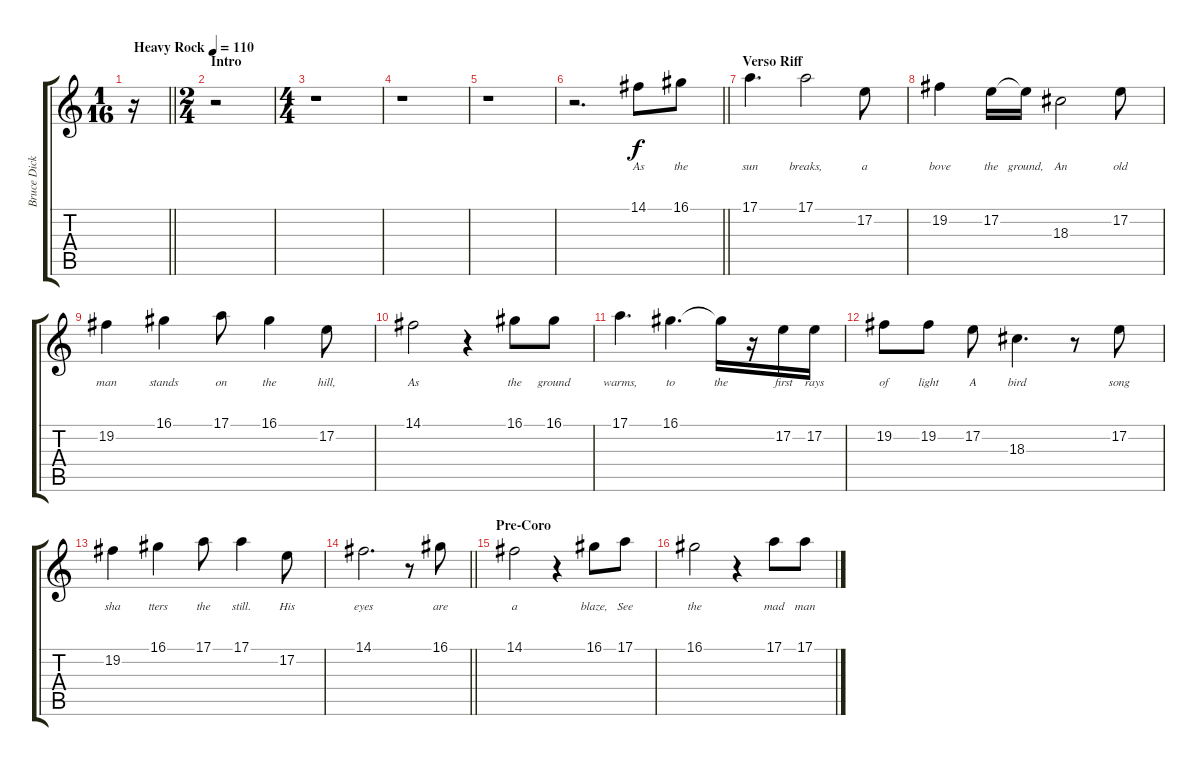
\track ("Bruce Dickinson" "Bruce Dick") {instrument lead2sawtooth}
\staff {score tabs}
\tuning (E4 B3 G3 D3 A2 E2) {hide}
\ts (1 16)
\tempo (110 "Heavy Rock")
\clef g2
\barLineRight lightlight
\ks c
r.16{dy f instrument lead2sawtooth} |
\ts (2 4)
\section ("" "Intro")
r.2 |
\ts (4 4)
r.1 |
r.1 |
r.1 |
\barLineRight lightlight
r.2{d} 14.1.8{lyrics (0 "As") lyrics (1 "") lyrics (2 "") lyrics (3 "") lyrics (4 "")} 16.1.8{lyrics (0 "the") lyrics (1 "") lyrics (2 "") lyrics (3 "") lyrics (4 "")} |
\section ("" "Verso Riff")
17.1.4{d lyrics (0 "sun") lyrics (1 "") lyrics (2 "") lyrics (3 "") lyrics (4 "")} 17.1.2{lyrics (0 "breaks,") lyrics (1 "") lyrics (2 "") lyrics (3 "") lyrics (4 "")} 17.2.8{lyrics (0 "a") lyrics (1 "") lyrics (2 "") lyrics (3 "") lyrics (4 "")} |
19.2.4{lyrics (0 "bove") lyrics (1 "") lyrics (2 "") lyrics (3 "") lyrics (4 "")} 17.2.16{lyrics (0 "the") lyrics (1 "") lyrics (2 "") lyrics (3 "") lyrics (4 "")} 17.2{t}.16{lyrics (0 "ground,") lyrics (1 "") lyrics (2 "") lyrics (3 "") lyrics (4 "")} 18.3.2{lyrics (0 "An") lyrics (1 "") lyrics (2 "") lyrics (3 "") lyrics (4 "")} 17.2.8{lyrics (0 "old") lyrics (1 "") lyrics (2 "") lyrics (3 "") lyrics (4 "")} |
19.2.4{lyrics (0 "man") lyrics (1 "") lyrics (2 "") lyrics (3 "") lyrics (4 "")} 16.1.4{lyrics (0 "stands") lyrics (1 "") lyrics (2 "") lyrics (3 "") lyrics (4 "")} 17.1.8{lyrics (0 "on") lyrics (1 "") lyrics (2 "") lyrics (3 "") lyrics (4 "")} 16.1.4{lyrics (0 "the") lyrics (1 "") lyrics (2 "") lyrics (3 "") lyrics (4 "")} 17.2.8{lyrics (0 "hill,") lyrics (1 "") lyrics (2 "") lyrics (3 "") lyrics (4 "")} |
14.1.2{lyrics (0 "As") lyrics (1 "") lyrics (2 "") lyrics (3 "") lyrics (4 "")} r.4 16.1.8{lyrics (0 "the") lyrics (1 "") lyrics (2 "") lyrics (3 "") lyrics (4 "")} 16.1.8{lyrics (0 "ground") lyrics (1 "") lyrics (2 "") lyrics (3 "") lyrics (4 "")} |
17.1.4{d lyrics (0 "warms,") lyrics (1 "") lyrics (2 "") lyrics (3 "") lyrics (4 "")} 16.1.4{d lyrics (0 "to") lyrics (1 "") lyrics (2 "") lyrics (3 "") lyrics (4 "")} 16.1{t}.16{lyrics (0 "the") lyrics (1 "") lyrics (2 "") lyrics (3 "") lyrics (4 "")} r.16 17.2.16{lyrics (0 "first") lyrics (1 "") lyrics (2 "") lyrics (3 "") lyrics (4 "")} 17.2.16{lyrics (0 "rays") lyrics (1 "") lyrics (2 "") lyrics (3 "") lyrics (4 "")} |
19.2.8{lyrics (0 "of") lyrics (1 "") lyrics (2 "") lyrics (3 "") lyrics (4 "")} 19.2.8{lyrics (0 "light") lyrics (1 "") lyrics (2 "") lyrics (3 "") lyrics (4 "")} 17.2.8{lyrics (0 "A") lyrics (1 "") lyrics (2 "") lyrics (3 "") lyrics (4 "")} 18.3.4{d lyrics (0 "bird") lyrics (1 "") lyrics (2 "") lyrics (3 "") lyrics (4 "")} r.8 17.2.8{lyrics (0 "song") lyrics (1 "") lyrics (2 "") lyrics (3 "") lyrics (4 "")} |
19.2.4{lyrics (0 "sha") lyrics (1 "") lyrics (2 "") lyrics (3 "") lyrics (4 "")} 16.1.4{lyrics (0 "tters") lyrics (1 "") lyrics (2 "") lyrics (3 "") lyrics (4 "")} 17.1.8{lyrics (0 "the") lyrics (1 "") lyrics (2 "") lyrics (3 "") lyrics (4 "")} 17.1.4{lyrics (0 "still.") lyrics (1 "") lyrics (2 "") lyrics (3 "") lyrics (4 "")} 17.2.8{lyrics (0 "His") lyrics (1 "") lyrics (2 "") lyrics (3 "") lyrics (4 "")} |
\barLineRight lightlight
14.1.2{d lyrics (0 "eyes") lyrics (1 "") lyrics (2 "") lyrics (3 "") lyrics (4 "")} r.8 16.1.8{lyrics (0 "are") lyrics (1 "") lyrics (2 "") lyrics (3 "") lyrics (4 "")} |
\section ("" "Pre-Coro")
14.1.2{lyrics (0 "a") lyrics (1 "") lyrics (2 "") lyrics (3 "") lyrics (4 "")} r.4 16.1.8{lyrics (0 "blaze,") lyrics (1 "") lyrics (2 "") lyrics (3 "") lyrics (4 "")} 17.1.8{lyrics (0 "See") lyrics (1 "") lyrics (2 "") lyrics (3 "") lyrics (4 "")} |
16.1.2{lyrics (0 "the") lyrics (1 "") lyrics (2 "") lyrics (3 "") lyrics (4 "")} r.4 17.1.8{lyrics (0 "mad") lyrics (1 "") lyrics (2 "") lyrics (3 "") lyrics (4 "")} 17.1.8{lyrics (0 "man") lyrics (1 "") lyrics (2 "") lyrics (3 "") lyrics (4 "")}
